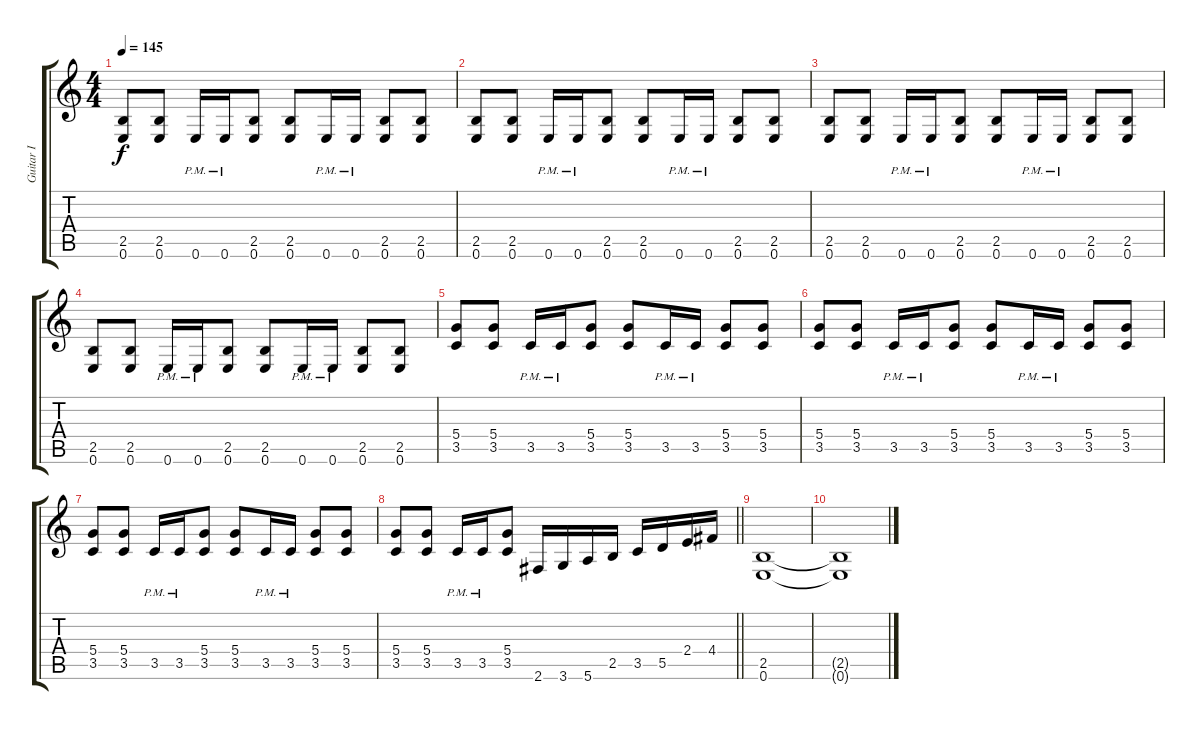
\track ("Guitar I" "Guitar I") {instrument distortionguitar}
\staff {score tabs}
\tuning (E4 B3 G3 D3 A2 E2) {hide}
\ts (4 4)
\tempo 145
\clef g2
\ks c
(2.5 0.6).8{dy f} (2.5 0.6).8 0.6{pm}.16 0.6{pm}.16 (2.5 0.6).8 (2.5 0.6).8 0.6{pm}.16 0.6{pm}.16 (2.5 0.6).8 (2.5 0.6).8 |
(2.5 0.6).8 (2.5 0.6).8 0.6{pm}.16 0.6{pm}.16 (2.5 0.6).8 (2.5 0.6).8 0.6{pm}.16 0.6{pm}.16 (2.5 0.6).8 (2.5 0.6).8 |
(2.5 0.6).8 (2.5 0.6).8 0.6{pm}.16 0.6{pm}.16 (2.5 0.6).8 (2.5 0.6).8 0.6{pm}.16 0.6{pm}.16 (2.5 0.6).8 (2.5 0.6).8 |
(2.5 0.6).8 (2.5 0.6).8 0.6{pm}.16 0.6{pm}.16 (2.5 0.6).8 (2.5 0.6).8 0.6{pm}.16 0.6{pm}.16 (2.5 0.6).8 (2.5 0.6).8 |
(5.4 3.5).8 (5.4 3.5).8 3.5{pm}.16 3.5{pm}.16 (5.4 3.5).8 (5.4 3.5).8 3.5{pm}.16 3.5{pm}.16 (5.4 3.5).8 (5.4 3.5).8 |
(5.4 3.5).8 (5.4 3.5).8 3.5{pm}.16 3.5{pm}.16 (5.4 3.5).8 (5.4 3.5).8 3.5{pm}.16 3.5{pm}.16 (5.4 3.5).8 (5.4 3.5).8 |
(5.4 3.5).8 (5.4 3.5).8 3.5{pm}.16 3.5{pm}.16 (5.4 3.5).8 (5.4 3.5).8 3.5{pm}.16 3.5{pm}.16 (5.4 3.5).8 (5.4 3.5).8 |
\barLineRight lightlight
(5.4 3.5).8 (5.4 3.5).8 3.5{pm}.16 3.5{pm}.16 (5.4 3.5).8 2.6.16 3.6.16 5.6.16 2.5.16 3.5.16 5.5.16 2.4.16 4.4.16 |
(2.5 0.6).1 |
(2.5{t} 0.6{t}).1
